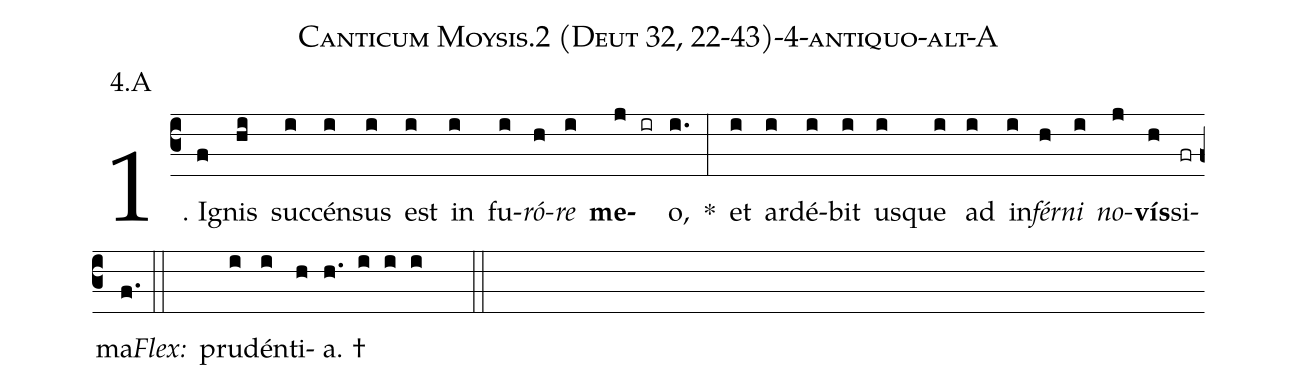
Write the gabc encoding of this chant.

name: Canticum Moysis.2 (Deut 32, 22-43)-4-antiquo-alt-A;
annotation: 4.A;
%%
(c3)1. I(f)gnis(hi) suc(i)cén(i)sus(i) est(i) in(i) fu(i)<i>ró</i>(h)<i>re</i>(i) <b>me</b>(j ir)o,(i.) *(:) et(i) ar(i)dé(i)bit(i) us(i)que(i) ad(i) in(i)<i>fér</i>(h)<i>ni</i>(i) <i>no</i>(j)<b>vís</b>(h)si(fr)ma.(f.) (::)
<i>Flex:</i>()  pru(i)dén(i)ti(h)a. †(h. i i i  ::)
